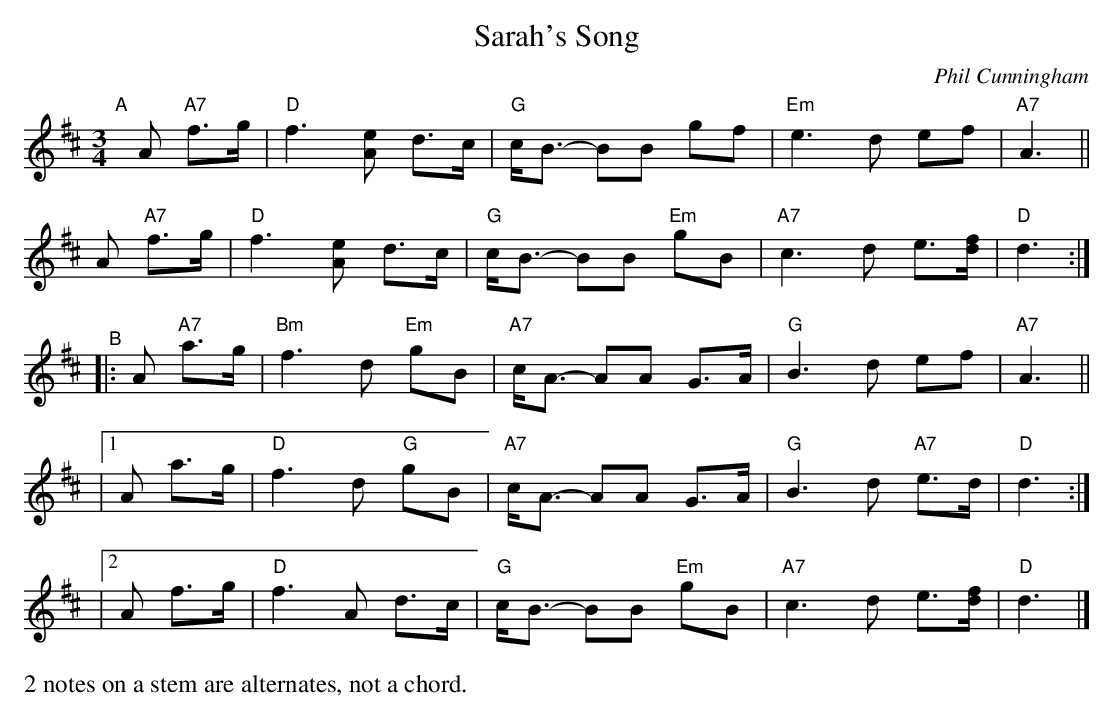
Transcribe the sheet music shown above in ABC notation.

X:1
T: Sarah's Song
C: Phil Cunningham
M: 3/4
L: 1/8
K: D
"^A"[|]\
A "A7"f>g | "D"f3 [eA] d>c | "G"c<B- BB gf | "Em"e3 d ef | "A7"A3 ||
A "A7"f>g | "D"f3 [eA] d>c | "G"c<B- BB "Em"gB | "A7"c3 d e>[fd] | "D"d3 :|
"^B"\
|: A "A7"a>g | "Bm"f3 d "Em"gB | "A7"c<A- AA G>A | "G"B3 d ef | "A7"A3 ||
|[1 A a>g | "D"f3 d "G"gB | "A7"c<A- AA G>A | "G"B3 d "A7"e>d | "D"d3 :|
|[2 A f>g | "D"f3 A d>c | "G"c<B- BB "Em"gB | "A7"c3 d e>[fd] | "D"d3 |]
